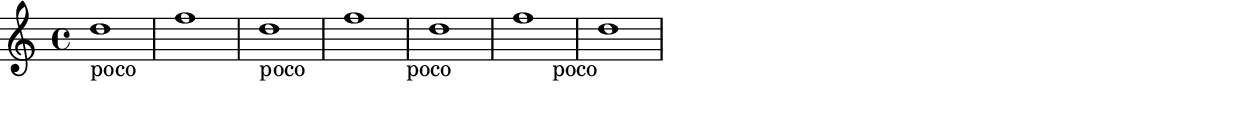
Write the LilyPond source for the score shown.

%% Generated by lilypond-book
%% Options: [exampleindent=10.16\mm,indent=0\mm,line-width=160\mm,paper-height=845.047\pt,paper-width=597.508\pt,papersize='(cons (* 597.508 pt) (* 845.047 pt)),quote]
\include "lilypond-book-preamble.ly"


% ****************************************************************
% Start cut-&-pastable-section
% ****************************************************************

#(ly:set-option 'eps-box-padding 3.000000)



\paper {
  #(set-paper-size '(cons (* 597.508 pt) (* 845.047 pt)))
  indent = 0\mm
  line-width = 160\mm
  % offset the left padding, also add 1mm as lilypond creates cropped
  % images with a little space on the right
  line-width = #(- line-width (* mm  3.000000) (* mm 1))
  line-width = 160\mm - 2.0 * 10.16\mm
  % offset the left padding, also add 1mm as lilypond creates cropped
  % images with a little space on the right
  line-width = #(- line-width (* mm  3.000000) (* mm 1))
}

\layout {
  
}




% ****************************************************************
% ly snippet:
% ****************************************************************
\sourcefileline 773
\relative {
  d''1-\markup { poco }
  f
  d-\markup { \left-align poco }
  f
  d-\markup { \center-align { poco } }
  f
  d-\markup { \right-align poco }
}


% ****************************************************************
% end ly snippet
% ****************************************************************
